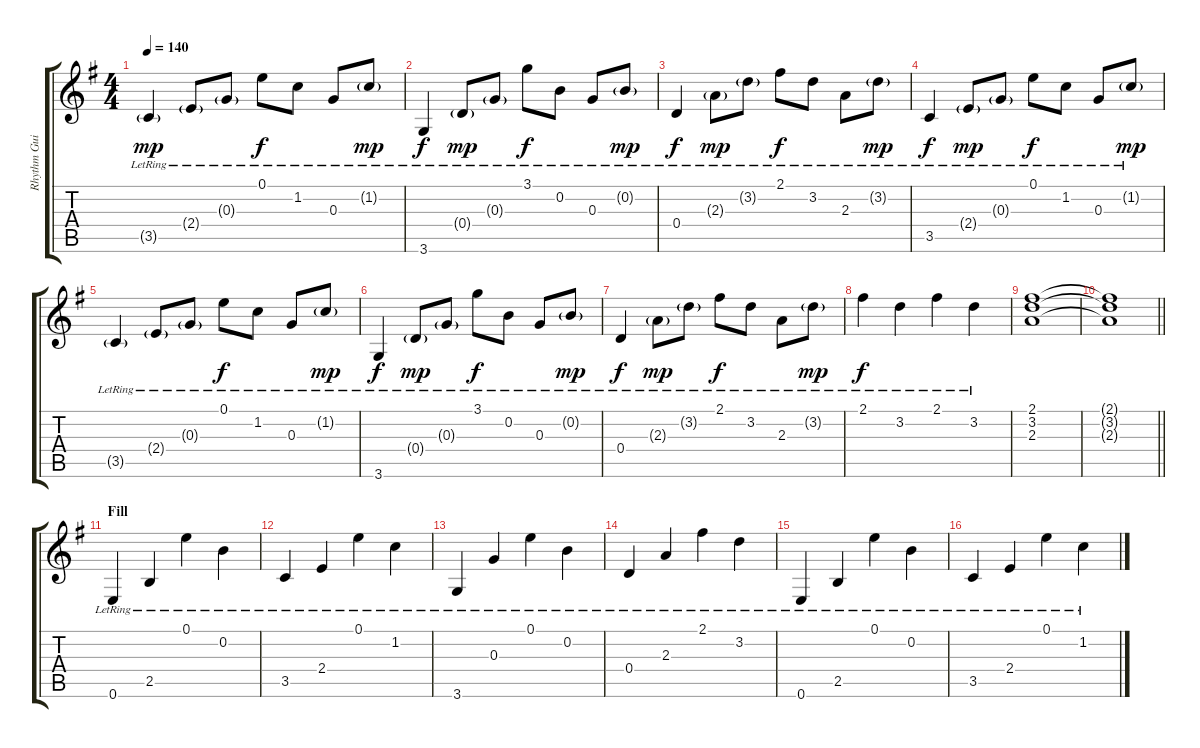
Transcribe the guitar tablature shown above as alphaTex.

\track ("Rhythm Guitar 1: Axel Rudi Pell" "Rhythm Gui") {instrument electricguitarclean}
\staff {score tabs}
\tuning (E4 B3 G3 D3 A2 E2) {hide}
\ts (4 4)
\tempo 140
\clef g2
\ks eminor
3.5{g lr}.4{dy mp} 2.4{g lr}.8 0.3{g lr}.8 0.1{lr}.8{dy f} 1.2{lr}.8 0.3{lr}.8 1.2{g lr}.8{dy mp} |
3.6{lr}.4{dy f} 0.4{g lr}.8{dy mp} 0.3{g lr}.8 3.1{lr}.8{dy f} 0.2{lr}.8 0.3{lr}.8 0.2{g lr}.8{dy mp} |
0.4{lr}.4{dy f} 2.3{g lr}.8{dy mp} 3.2{g lr}.8 2.1{lr}.8{dy f} 3.2{lr}.8 2.3{lr}.8 3.2{g lr}.8{dy mp} |
3.5{lr}.4{dy f} 2.4{g lr}.8{dy mp} 0.3{g lr}.8 0.1{lr}.8{dy f} 1.2{lr}.8 0.3{lr}.8 1.2{g lr}.8{dy mp} |
3.5{g lr}.4 2.4{g lr}.8 0.3{g lr}.8 0.1{lr}.8{dy f} 1.2{lr}.8 0.3{lr}.8 1.2{g lr}.8{dy mp} |
3.6{lr}.4{dy f} 0.4{g lr}.8{dy mp} 0.3{g lr}.8 3.1{lr}.8{dy f} 0.2{lr}.8 0.3{lr}.8 0.2{g lr}.8{dy mp} |
0.4{lr}.4{dy f} 2.3{g lr}.8{dy mp} 3.2{g lr}.8 2.1{lr}.8{dy f} 3.2{lr}.8 2.3{lr}.8 3.2{g lr}.8{dy mp} |
2.1{lr}.4{dy f} 3.2{lr}.4 2.1{lr}.4 3.2{lr}.4 |
(2.1 3.2 2.3).1 |
\barLineRight lightlight
(2.1{t} 3.2{t} 2.3{t}).1 |
\section ("" "Fill")
0.6{lr}.4 2.5{lr}.4 0.1{lr}.4 0.2{lr}.4 |
3.5{lr}.4 2.4{lr}.4 0.1{lr}.4 1.2{lr}.4 |
3.6{lr}.4 0.3{lr}.4 0.1{lr}.4 0.2{lr}.4 |
0.4{lr}.4 2.3{lr}.4 2.1{lr}.4 3.2{lr}.4 |
0.6{lr}.4 2.5{lr}.4 0.1{lr}.4 0.2{lr}.4 |
3.5{lr}.4 2.4{lr}.4 0.1{lr}.4 1.2{lr}.4
